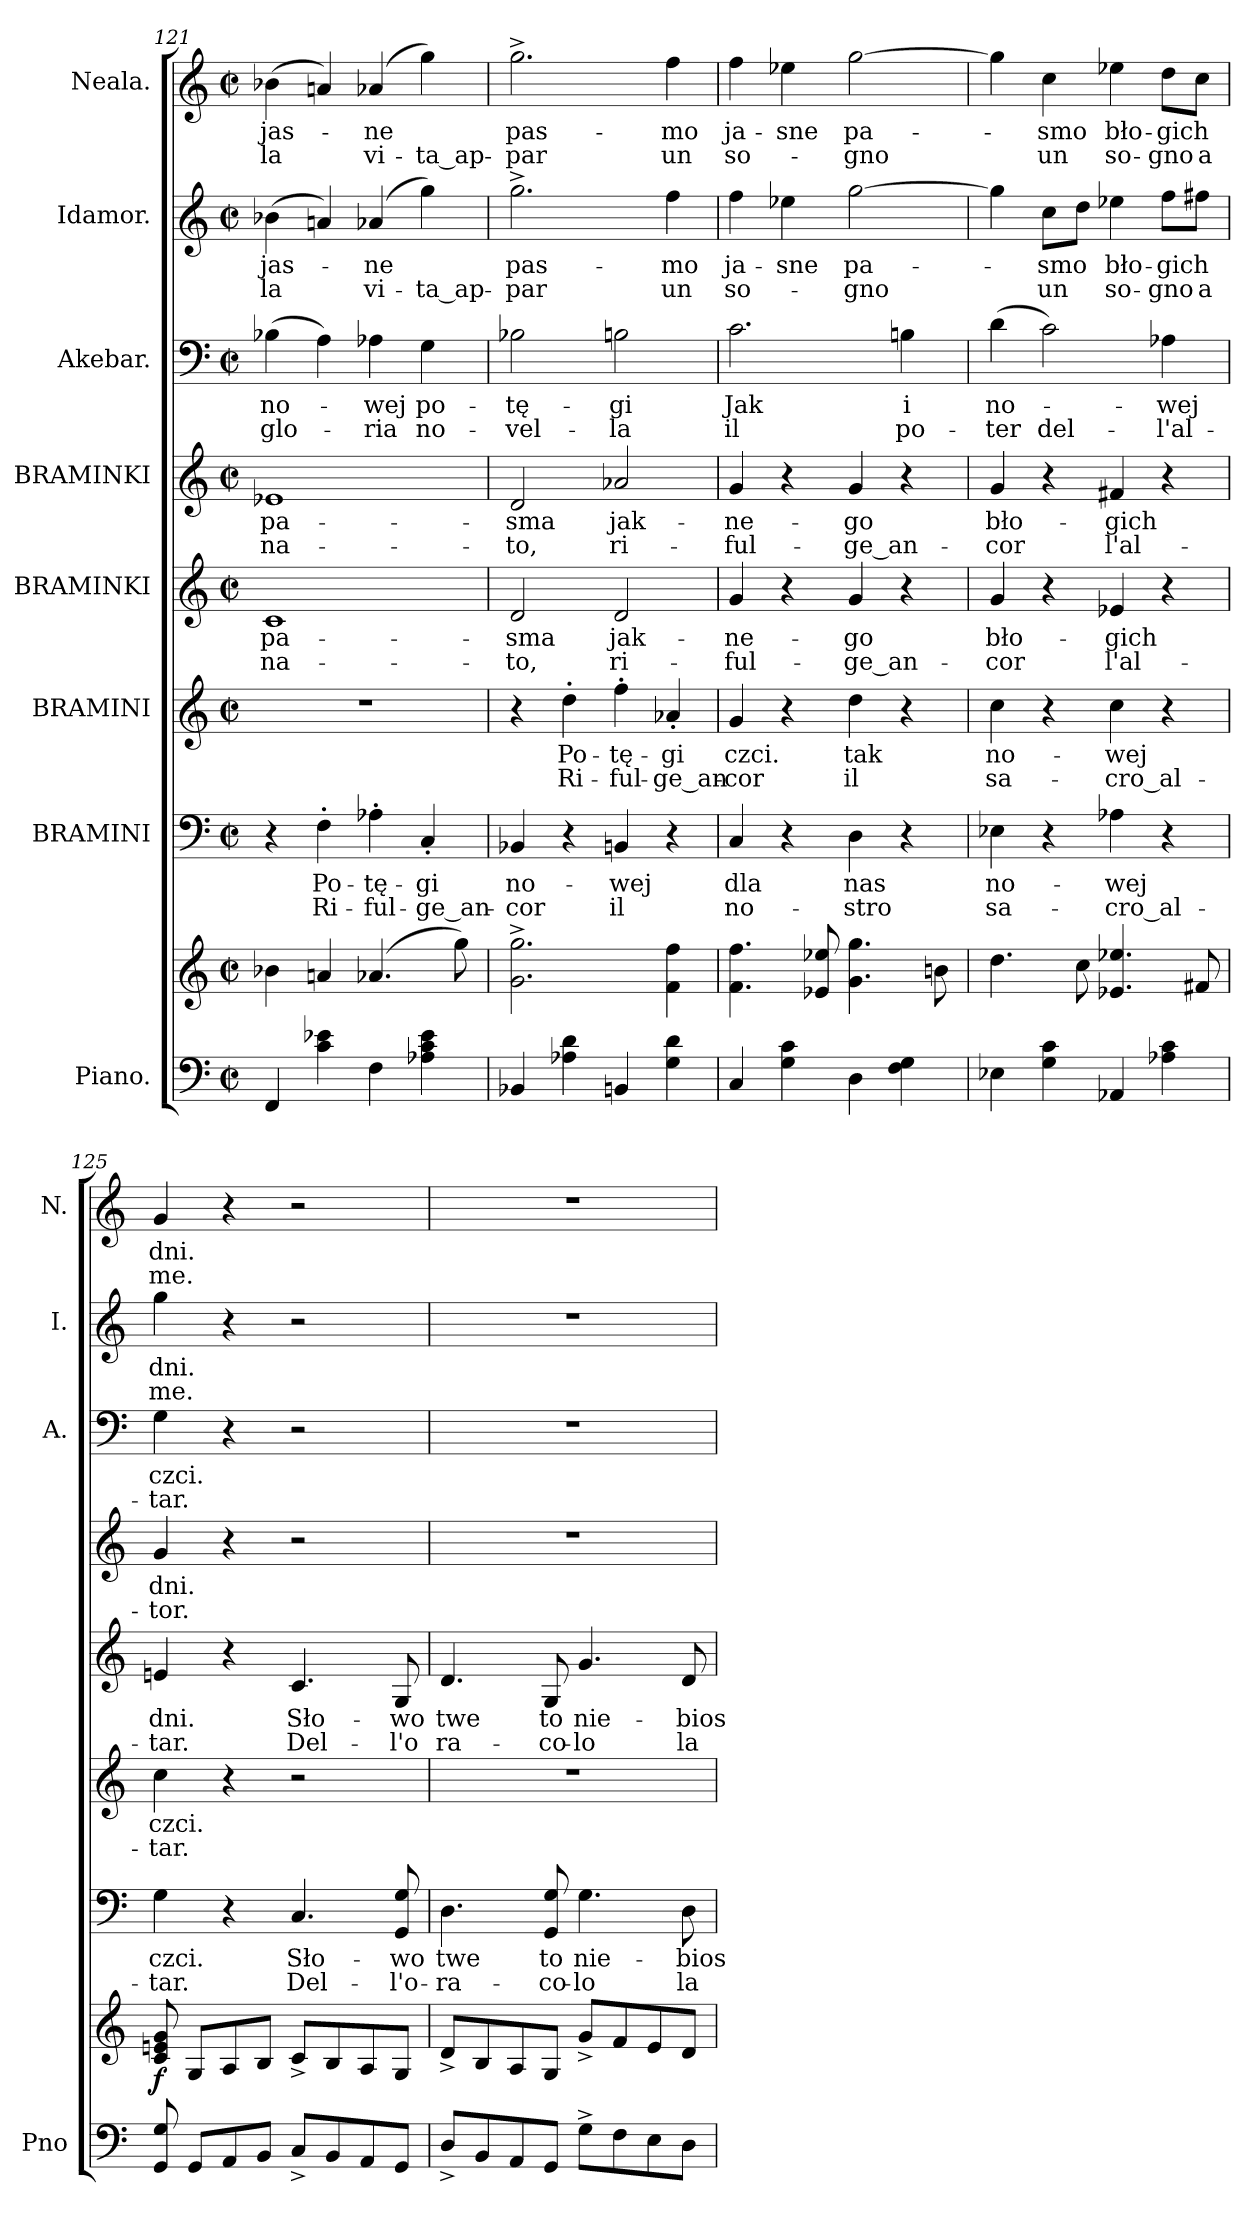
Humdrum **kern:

**kern	**kern	**dynam	**kern	**text	**text	**kern	**text	**text	**kern	**text	**text	**kern	**text	**text	**kern	**text	**text	**kern	**text	**text	**kern	**text	**text
*part8	*part8	*part8	*part7	*part7	*part7	*part6	*part6	*part6	*part5	*part5	*part5	*part4	*part4	*part4	*part3	*part3	*part3	*part2	*part2	*part2	*part1	*part1	*part1
*staff9	*staff8	*staff8/9	*staff7	*staff7	*staff7	*staff6	*staff6	*staff6	*staff5	*staff5	*staff5	*staff4	*staff4	*staff4	*staff3	*staff3	*staff3	*staff2	*staff2	*staff2	*staff1	*staff1	*staff1
*I"Piano.	*	*	*I"BRAMINI	*	*	*I"BRAMINI	*	*	*I"BRAMINKI	*	*	*I"BRAMINKI	*	*	*I"Akebar.	*	*	*I"Idamor.	*	*	*I"Neala.	*	*
*I'Pno	*	*	*	*	*	*	*	*	*	*	*	*	*	*	*I'A.	*	*	*I'I.	*	*	*I'N.	*	*
*clefF4	*clefG2	*	*clefF4	*	*	*clefG2	*	*	*clefG2	*	*	*clefG2	*	*	*clefF4	*	*	*clefG2	*	*	*clefG2	*	*
*	*	*	*	*	*	*ITrd8c12	*	*	*	*	*	*	*	*	*	*	*	*ITrd8c12	*	*	*	*	*
*k[]	*k[]	*	*k[]	*	*	*k[]	*	*	*k[]	*	*	*k[]	*	*	*k[]	*	*	*k[]	*	*	*k[]	*	*
*a:	*a:	*	*a:	*	*	*a:	*	*	*a:	*	*	*a:	*	*	*a:	*	*	*a:	*	*	*a:	*	*
*M2/2	*M2/2	*	*M2/2	*	*	*M2/2	*	*	*M2/2	*	*	*M2/2	*	*	*M2/2	*	*	*M2/2	*	*	*M2/2	*	*
*met(c|)	*met(c|)	*	*met(c|)	*	*	*met(c|)	*	*	*met(c|)	*	*	*met(c|)	*	*	*met(c|)	*	*	*met(c|)	*	*	*met(c|)	*	*
=121	=121	=121	=121	=121	=121	=121	=121	=121	=121	=121	=121	=121	=121	=121	=121	=121	=121	=121	=121	=121	=121	=121	=121
4FF/	4b-X\	.	4r	.	.	1r	.	.	1c	pa-	-na-	1e-X	pa-	-na-	(4B-X\	no-	glo-	(4B-X\	jas-	la	(4b-X\	jas-	la
4c\ 4e-X\	4an/	.	4F'\	Po-	Ri-	.	.	.	.	.	.	.	.	.	4A\)	.	.	4An/)	.	.	4an/)	.	.
4F\	(4.a-X/	.	4A-X'\	-tę-	-ful-	.	.	.	.	.	.	.	.	.	4A-X\	-wej	-ria	(4A-X/	-ne	vi-	(4a-X/	-ne	vi-
4A-X\ 4c\ 4e-\	.	.	4C'/	-gi	-ge_an-	.	.	.	.	.	.	.	.	.	4G\	po-	no-	4g\)	.	-ta_ap-	4gg\)	.	-ta_ap-
.	8gg\)	.	.	.	.	.	.	.	.	.	.	.	.	.	.	.	.	.	.	.	.	.	.
=122	=122	=122	=122	=122	=122	=122	=122	=122	=122	=122	=122	=122	=122	=122	=122	=122	=122	=122	=122	=122	=122	=122	=122
4BB-X/	2.g^<\ 2.gg^<\	.	4BB-X/	no-	-cor	4r	.	.	2d/	-sma	-to,	2d/	-sma	-to,	2B-X\	-tę-	-vel-	2.g^\	pas-	-par	2.gg^\	pas-	-par
4A-X\ 4d\	.	.	4r	.	.	4d'\	Po-	Ri-	.	.	.	.	.	.	.	.	.	.	.	.	.	.	.
4BBn/	.	.	4BBn/	-wej	il	4f'\	-tę-	-ful-	2d/	jak-	ri-	2a-X/	jak-	ri-	2Bn\	-gi	-la	.	.	.	.	.	.
4G\ 4d\	4f\ 4ff\	.	4r	.	.	4A-X'/	-gi	-ge_an-	.	.	.	.	.	.	.	.	.	4f\	-mo	un	4ff\	-mo	un
=123	=123	=123	=123	=123	=123	=123	=123	=123	=123	=123	=123	=123	=123	=123	=123	=123	=123	=123	=123	=123	=123	=123	=123
4C/	4.f\ 4.ff\	.	4C/	dla	no-	4G/	czci.	-cor	4g/	-ne-	-ful-	4g/	-ne-	-ful-	2.c\	Jak	il	4f\	ja-	so-	4ff\	ja-	so-
4G\ 4c\	.	.	4r	.	.	4r	.	.	4r	.	.	4r	.	.	.	.	.	4e-X\	-sne	.	4ee-X\	-sne	.
.	8e-X/ 8ee-X/	.	.	.	.	.	.	.	.	.	.	.	.	.	.	.	.	.	.	.	.	.	.
4D\	4.g\ 4.gg\	.	4D\	nas	-stro	4d\	tak	il	4g/	-go	-ge_an-	4g/	-go	-ge_an-	.	.	.	[2g\	pa-	-gno	[2gg\	pa-	-gno
4F\ 4G\	.	.	4r	.	.	4r	.	.	4r	.	.	4r	.	.	4Bn\	i	po-	.	.	.	.	.	.
.	8bn\	.	.	.	.	.	.	.	.	.	.	.	.	.	.	.	.	.	.	.	.	.	.
=124	=124	=124	=124	=124	=124	=124	=124	=124	=124	=124	=124	=124	=124	=124	=124	=124	=124	=124	=124	=124	=124	=124	=124
4E-X\	4.dd\	.	4E-X\	no-	sa-	4c\	no-	sa-	4g/	bło-	-cor	4g/	bło-	-cor	(4d\	no-	-ter	4g\]	.	.	4gg\]	.	.
4G\ 4c\	.	.	4r	.	.	4r	.	.	4r	.	.	4r	.	.	2c\)	.	del-	8c\L	-smo	un	4cc\	-smo	un
.	8cc\	.	.	.	.	.	.	.	.	.	.	.	.	.	.	.	.	8d\J	.	.	.	.	.
4AA-X/	4.e-X/ 4.ee-X/	.	4A-X\	-wej	-cro_al-	4c\	-wej	-cro_al-	4e-X/	-gich	l'al-	4f#X/	-gich	l'al-	.	.	.	4e-X\	bło-	so-	4ee-X\	bło-	so-
4A-X\ 4c\	.	.	4r	.	.	4r	.	.	4r	.	.	4r	.	.	4A-X\	-wej	-l'al-	8f\L	-gich	-gno	8dd\L	-gich	-gno
.	8f#X/	.	.	.	.	.	.	.	.	.	.	.	.	.	.	.	.	8f#X\J	.	a	8cc\J	.	a
=125	=125	=125	=125	=125	=125	=125	=125	=125	=125	=125	=125	=125	=125	=125	=125	=125	=125	=125	=125	=125	=125	=125	=125
8GG/ 8G/	8c/ 8en/ 8g/	f	4G\	czci.	-tar.	4c\	czci.	-tar.	4en/	dni.	-tar.	4g/	dni.	-tor.	4G\	czci.	-tar.	4g\	dni.	me.	4g/	dni.	me.
8GG/L	8G/L	.	.	.	.	.	.	.	.	.	.	.	.	.	.	.	.	.	.	.	.	.	.
8AA/	8A/	.	4r	.	.	4r	.	.	4r	.	.	4r	.	.	4r	.	.	4r	.	.	4r	.	.
8BB/J	8B/J	.	.	.	.	.	.	.	.	.	.	.	.	.	.	.	.	.	.	.	.	.	.
8C^/L	8c^/L	.	4.C/	Sło-	Del-	2r	.	.	4.c/	Sło-	Del-	2r	.	.	2r	.	.	2r	.	.	2r	.	.
8BB/	8B/	.	.	.	.	.	.	.	.	.	.	.	.	.	.	.	.	.	.	.	.	.	.
8AA/	8A/	.	.	.	.	.	.	.	.	.	.	.	.	.	.	.	.	.	.	.	.	.	.
8GG/J	8G/J	.	8GG/ 8G/	-wo	-l'o-	.	.	.	8G/	-wo	-l'o	.	.	.	.	.	.	.	.	.	.	.	.
=126	=126	=126	=126	=126	=126	=126	=126	=126	=126	=126	=126	=126	=126	=126	=126	=126	=126	=126	=126	=126	=126	=126	=126
8D^/L	8d^/L	.	4.D\	twe	-ra-	1r	.	.	4.d/	twe	ra-	1r	.	.	1r	.	.	1r	.	.	1r	.	.
8BB/	8B/	.	.	.	.	.	.	.	.	.	.	.	.	.	.	.	.	.	.	.	.	.	.
8AA/	8A/	.	.	.	.	.	.	.	.	.	.	.	.	.	.	.	.	.	.	.	.	.	.
8GG/J	8G/J	.	8GG/ 8G/	to	-co-	.	.	.	8G/	to	-co-	.	.	.	.	.	.	.	.	.	.	.	.
8G^\L	8g^/L	.	4.G\	nie-	-lo	.	.	.	4.g/	nie-	-lo	.	.	.	.	.	.	.	.	.	.	.	.
8F\	8f/	.	.	.	.	.	.	.	.	.	.	.	.	.	.	.	.	.	.	.	.	.	.
8E\	8e/	.	.	.	.	.	.	.	.	.	.	.	.	.	.	.	.	.	.	.	.	.	.
8D\J	8d/J	.	8D\	-bios	la	.	.	.	8d/	-bios	la	.	.	.	.	.	.	.	.	.	.	.	.
=	=	=	=	=	=	=	=	=	=	=	=	=	=	=	=	=	=	=	=	=	=	=	=
*-	*-	*-	*-	*-	*-	*-	*-	*-	*-	*-	*-	*-	*-	*-	*-	*-	*-	*-	*-	*-	*-	*-	*-
